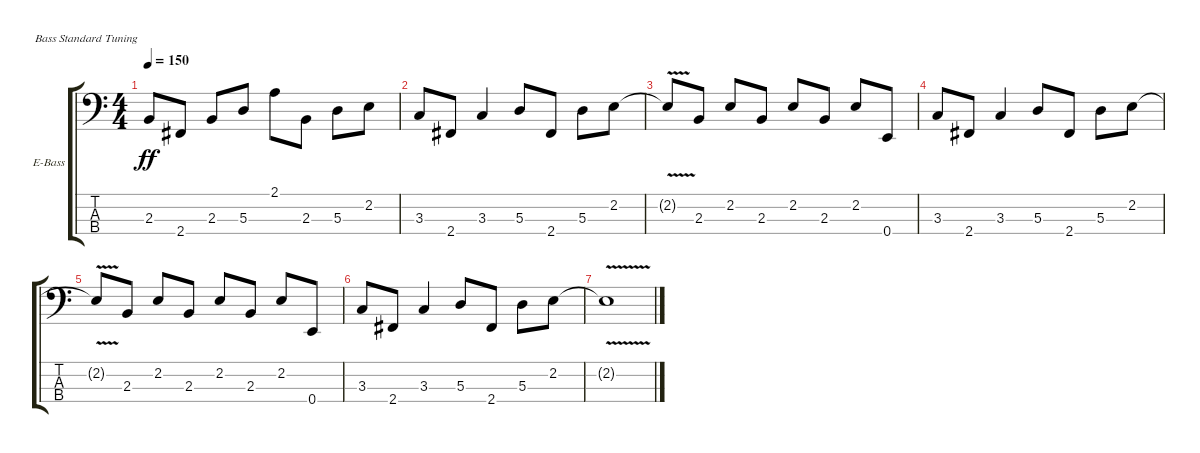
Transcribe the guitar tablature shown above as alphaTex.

\defaultSystemsLayout 4
\bracketExtendMode groupsimilarinstruments
\firstSystemTrackNameOrientation horizontal
\otherSystemsTrackNameOrientation horizontal
\track ("Electric Bass" "E-Bass") {instrument electricbassfinger}
\staff {score tabs}
\tuning (G2 D2 A1 E1)
\ts (4 4)
\tempo 150
\clef f4
\scale
0.333333
\ks c
2.3.8{dy ff} 2.4.8 2.3.8 5.3.8 2.1.8 2.3.8 5.3.8 2.2.8 |
\scale
0.333333 3.3.8 2.4.8 3.3.4 5.3.8 2.4.8 5.3.8 2.2.8 |
\scale
0.333333 2.2{v t}.8 2.3.8 2.2.8 2.3.8 2.2.8 2.3.8 2.2.8 0.4.8 |
\scale
0.333333 3.3.8 2.4.8 3.3.4 5.3.8 2.4.8 5.3.8 2.2.8 |
\scale
0.333333 2.2{v t}.8 2.3.8 2.2.8 2.3.8 2.2.8 2.3.8 2.2.8 0.4.8 |
\scale
0.333333 3.3.8 2.4.8 3.3.4 5.3.8 2.4.8 5.3.8 2.2.8 |
2.2{v t}.1
